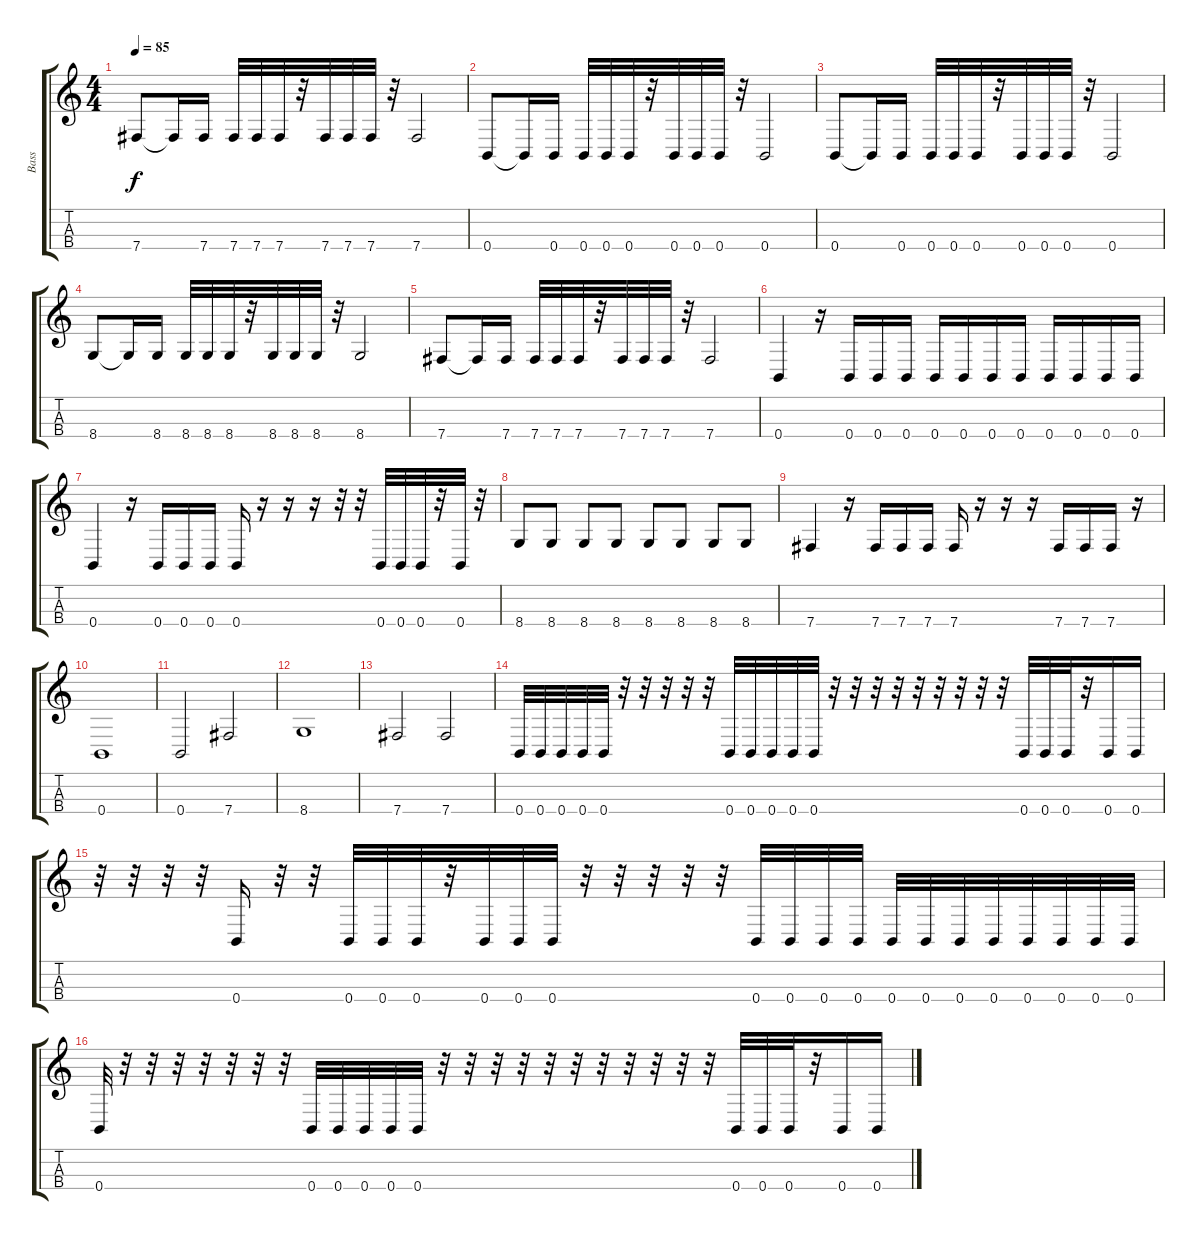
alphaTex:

\track ("Bass" "Bass") {instrument electricbasspick}
\staff {score tabs}
\tuning (E3 B2 Gb2 B1) {hide}
\ts (4 4)
\tempo 85
\clef g2
\ks c
7.4.8{dy f} 7.4{t}.16 7.4.16 7.4.32 7.4.32 7.4.32 r.32 7.4.32 7.4.32 7.4.32 r.32 7.4.2 |
0.4.8 0.4{t}.16 0.4.16 0.4.32 0.4.32 0.4.32 r.32 0.4.32 0.4.32 0.4.32 r.32 0.4.2 |
0.4.8 0.4{t}.16 0.4.16 0.4.32 0.4.32 0.4.32 r.32 0.4.32 0.4.32 0.4.32 r.32 0.4.2 |
8.4.8 8.4{t}.16 8.4.16 8.4.32 8.4.32 8.4.32 r.32 8.4.32 8.4.32 8.4.32 r.32 8.4.2 |
7.4.8 7.4{t}.16 7.4.16 7.4.32 7.4.32 7.4.32 r.32 7.4.32 7.4.32 7.4.32 r.32 7.4.2 |
0.4.4 r.16 0.4.16 0.4.16 0.4.16 0.4.16 0.4.16 0.4.16 0.4.16 0.4.16 0.4.16 0.4.16 0.4.16 |
0.4.4 r.16 0.4.16 0.4.16 0.4.16 0.4.16 r.16 r.16 r.16 r.32 r.32 0.4.32 0.4.32 0.4.32 r.32 0.4.32 r.32 |
8.4.8 8.4.8 8.4.8 8.4.8 8.4.8 8.4.8 8.4.8 8.4.8 |
7.4.4 r.16 7.4.16 7.4.16 7.4.16 7.4.16 r.16 r.16 r.16 7.4.16 7.4.16 7.4.16 r.16 |
0.4.1 |
0.4.2 7.4.2 |
8.4.1 |
7.4.2 7.4.2 |
0.4.32 0.4.32 0.4.32 0.4.32 0.4.32 r.32 r.32 r.32 r.32 r.32 0.4.32 0.4.32 0.4.32 0.4.32 0.4.32 r.32 r.32 r.32 r.32 r.32 r.32 r.32 r.32 r.32 0.4.32 0.4.32 0.4.32 r.32 0.4.16 0.4.16 |
r.32 r.32 r.32 r.32 0.4.16 r.32 r.32 0.4.32 0.4.32 0.4.32 r.32 0.4.32 0.4.32 0.4.32 r.32 r.32 r.32 r.32 r.32 0.4.32 0.4.32 0.4.32 0.4.32 0.4.32 0.4.32 0.4.32 0.4.32 0.4.32 0.4.32 0.4.32 0.4.32 |
0.4.32 r.32 r.32 r.32 r.32 r.32 r.32 r.32 0.4.32 0.4.32 0.4.32 0.4.32 0.4.32 r.32 r.32 r.32 r.32 r.32 r.32 r.32 r.32 r.32 r.32 r.32 0.4.32 0.4.32 0.4.32 r.32 0.4.16 0.4.16
